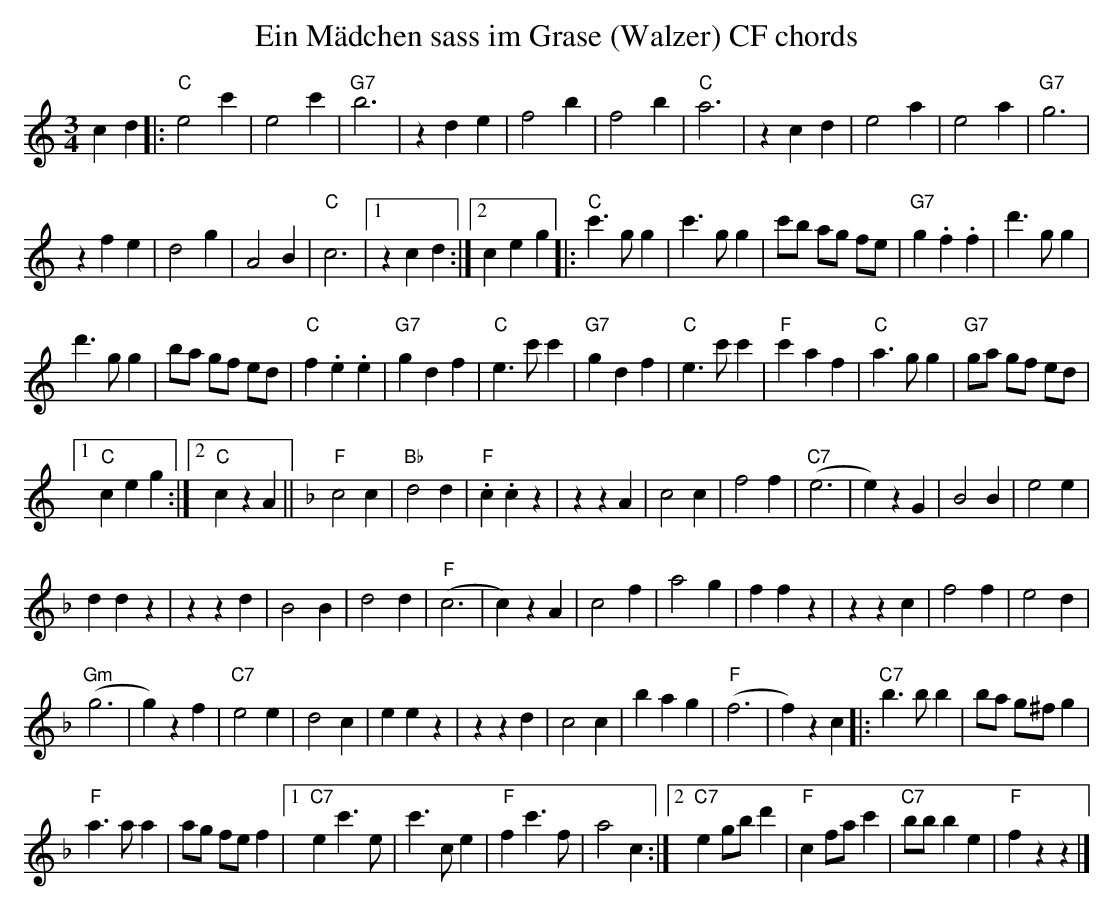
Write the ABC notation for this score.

X:1
T: Ein M\"adchen sass im Grase (Walzer) CF chords
M:3/4
L:1/4
K:C %%MIDI gchordon
cd |: "C"e2c' | e2c' | "G7"b3 | z de | f2b | f2b | "C"a3 | zcd | e2a | e2a | "G7"g3 |
zfe | d2g | A2B | "C"c3 |1 zcd :|2 ceg |: "C"c'>g g | c'>gg | c'/b/ a/g/ f/e/ | "G7"g.f.f | d'>gg |
d'>gg | b/a/ g/f/ e/d/ | "C"f.e.e | "G7"gdf | "C"e>c'c' | "G7"gdf | "C"e>c'c' | "F"c'af | "C"a>gg | "G7"g/a/ g/f/ e/d/ |1
"C"ceg :|2 "C"czA || [K:F] "F"c2c | "Bb"d2d | "F".c.cz | zzA | c2c | f2f | "C7"(e3 | e)zG | B2B | e2e |
ddz | zzd | B2B | d2d | "F"(c3 | c)zA | c2f | a2g | ffz | zzc | f2f | e2d |
"Gm"(g3 | g)zf | "C7"e2e | d2c | eez | zzd | c2c | bag | "F"(f3 | f)zc |: "C7"b>bb | b/a/ g/^f/ g |
"F"a>a a | a/g/ f/e/ f |1 "C7"ec'>e | c'>ce | "F"fc'>f | a2c :|2 "C7"e g/b/ d' | "F"c f/a/ c' | "C7"b/b/be | "F"fzz |]
